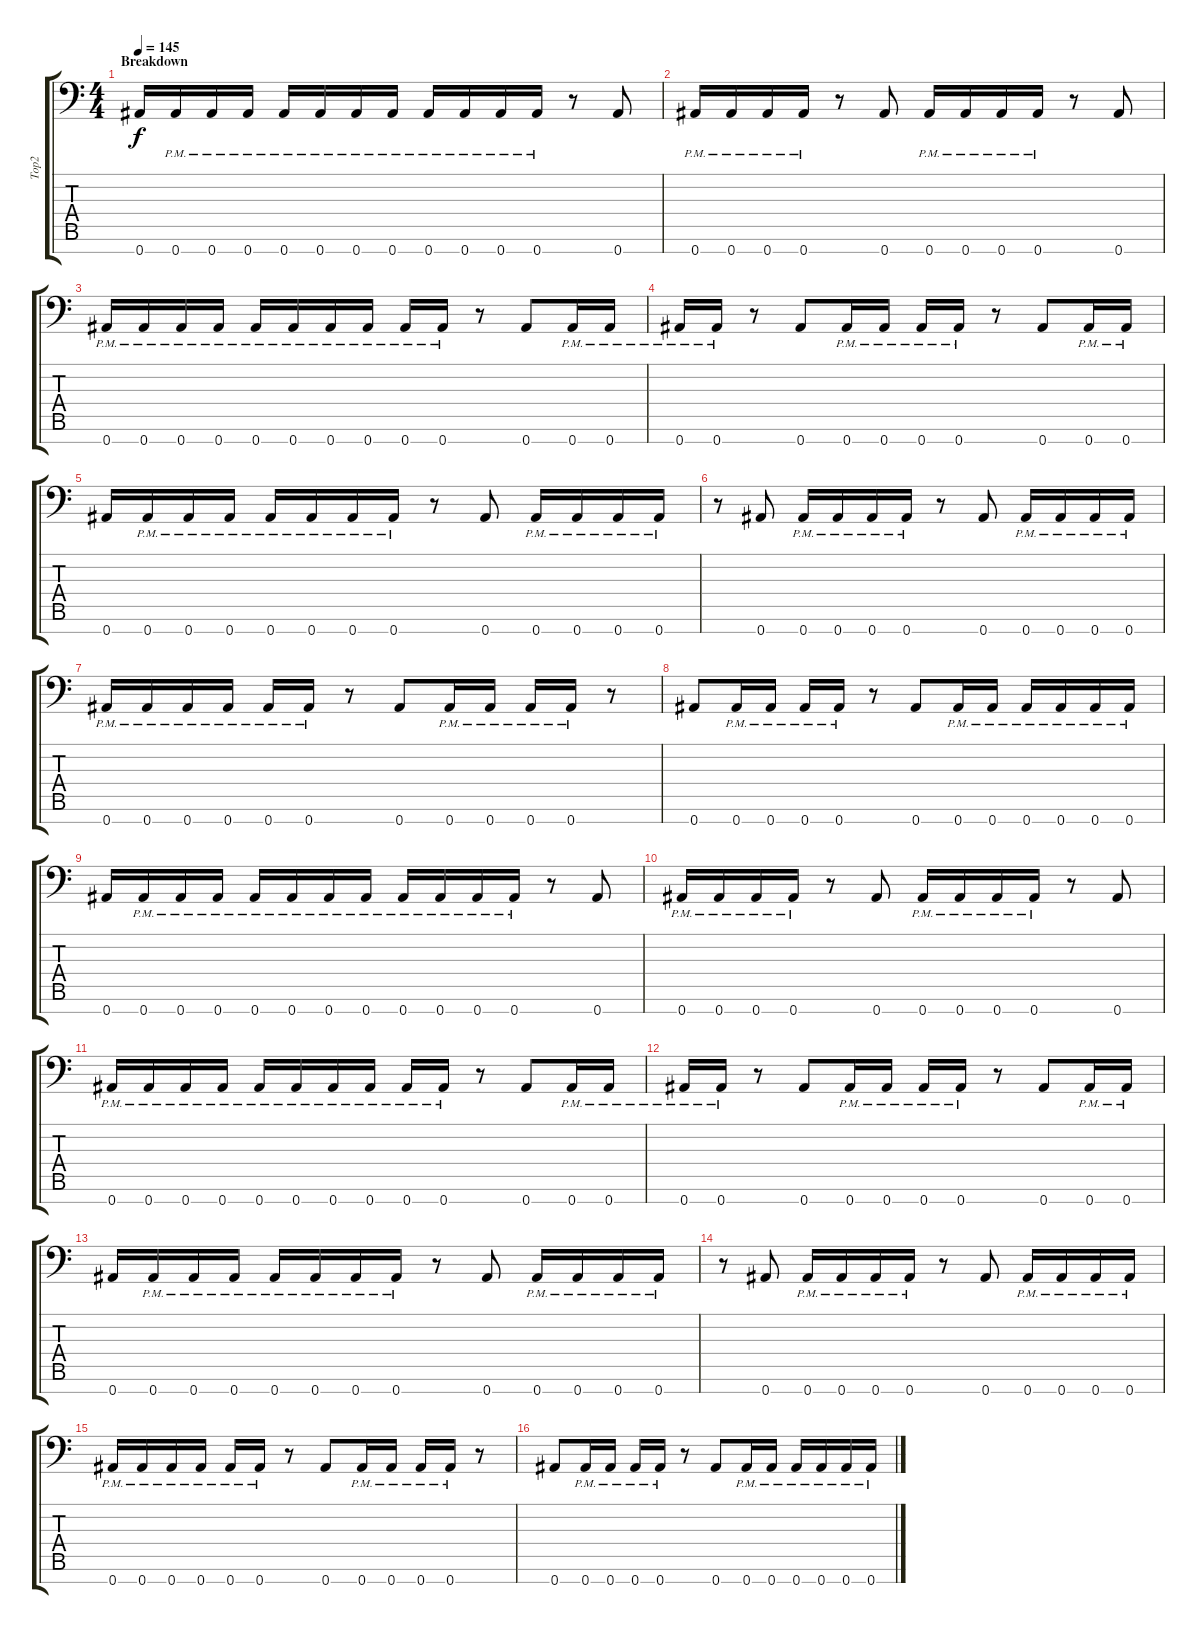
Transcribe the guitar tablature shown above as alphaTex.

\track ("Top2" "Top2") {instrument overdrivenguitar}
\staff {score tabs}
\tuning (Eb4 Bb3 Gb3 Db3 Ab2 Eb2 Bb1) {hide}
\ts (4 4)
\section ("" "Breakdown")
\tempo 145
\clef f4
\ks c
0.7.16{dy f} 0.7{pm}.16 0.7{pm}.16 0.7{pm}.16 0.7{pm}.16 0.7{pm}.16 0.7{pm}.16 0.7{pm}.16 0.7{pm}.16 0.7{pm}.16 0.7{pm}.16 0.7{pm}.16 r.8 0.7.8 |
0.7{pm}.16 0.7{pm}.16 0.7{pm}.16 0.7{pm}.16 r.8 0.7.8 0.7{pm}.16 0.7{pm}.16 0.7{pm}.16 0.7{pm}.16 r.8 0.7.8 |
0.7{pm}.16 0.7{pm}.16 0.7{pm}.16 0.7{pm}.16 0.7{pm}.16 0.7{pm}.16 0.7{pm}.16 0.7{pm}.16 0.7{pm}.16 0.7{pm}.16 r.8 0.7.8 0.7{pm}.16 0.7{pm}.16 |
0.7{pm}.16 0.7{pm}.16 r.8 0.7.8 0.7{pm}.16 0.7{pm}.16 0.7{pm}.16 0.7{pm}.16 r.8 0.7.8 0.7{pm}.16 0.7{pm}.16 |
0.7.16 0.7{pm}.16 0.7{pm}.16 0.7{pm}.16 0.7{pm}.16 0.7{pm}.16 0.7{pm}.16 0.7{pm}.16 r.8 0.7.8 0.7{pm}.16 0.7{pm}.16 0.7{pm}.16 0.7{pm}.16 |
r.8 0.7.8 0.7{pm}.16 0.7{pm}.16 0.7{pm}.16 0.7{pm}.16 r.8 0.7.8 0.7{pm}.16 0.7{pm}.16 0.7{pm}.16 0.7{pm}.16 |
0.7{pm}.16 0.7{pm}.16 0.7{pm}.16 0.7{pm}.16 0.7{pm}.16 0.7{pm}.16 r.8 0.7.8 0.7{pm}.16 0.7{pm}.16 0.7{pm}.16 0.7{pm}.16 r.8 |
0.7.8 0.7{pm}.16 0.7{pm}.16 0.7{pm}.16 0.7{pm}.16 r.8 0.7.8 0.7{pm}.16 0.7{pm}.16 0.7{pm}.16 0.7{pm}.16 0.7{pm}.16 0.7{pm}.16 |
0.7.16 0.7{pm}.16 0.7{pm}.16 0.7{pm}.16 0.7{pm}.16 0.7{pm}.16 0.7{pm}.16 0.7{pm}.16 0.7{pm}.16 0.7{pm}.16 0.7{pm}.16 0.7{pm}.16 r.8 0.7.8 |
0.7{pm}.16 0.7{pm}.16 0.7{pm}.16 0.7{pm}.16 r.8 0.7.8 0.7{pm}.16 0.7{pm}.16 0.7{pm}.16 0.7{pm}.16 r.8 0.7.8 |
0.7{pm}.16 0.7{pm}.16 0.7{pm}.16 0.7{pm}.16 0.7{pm}.16 0.7{pm}.16 0.7{pm}.16 0.7{pm}.16 0.7{pm}.16 0.7{pm}.16 r.8 0.7.8 0.7{pm}.16 0.7{pm}.16 |
0.7{pm}.16 0.7{pm}.16 r.8 0.7.8 0.7{pm}.16 0.7{pm}.16 0.7{pm}.16 0.7{pm}.16 r.8 0.7.8 0.7{pm}.16 0.7{pm}.16 |
0.7.16 0.7{pm}.16 0.7{pm}.16 0.7{pm}.16 0.7{pm}.16 0.7{pm}.16 0.7{pm}.16 0.7{pm}.16 r.8 0.7.8 0.7{pm}.16 0.7{pm}.16 0.7{pm}.16 0.7{pm}.16 |
r.8 0.7.8 0.7{pm}.16 0.7{pm}.16 0.7{pm}.16 0.7{pm}.16 r.8 0.7.8 0.7{pm}.16 0.7{pm}.16 0.7{pm}.16 0.7{pm}.16 |
0.7{pm}.16 0.7{pm}.16 0.7{pm}.16 0.7{pm}.16 0.7{pm}.16 0.7{pm}.16 r.8 0.7.8 0.7{pm}.16 0.7{pm}.16 0.7{pm}.16 0.7{pm}.16 r.8 |
0.7.8 0.7{pm}.16 0.7{pm}.16 0.7{pm}.16 0.7{pm}.16 r.8 0.7.8 0.7{pm}.16 0.7{pm}.16 0.7{pm}.16 0.7{pm}.16 0.7{pm}.16 0.7{pm}.16
